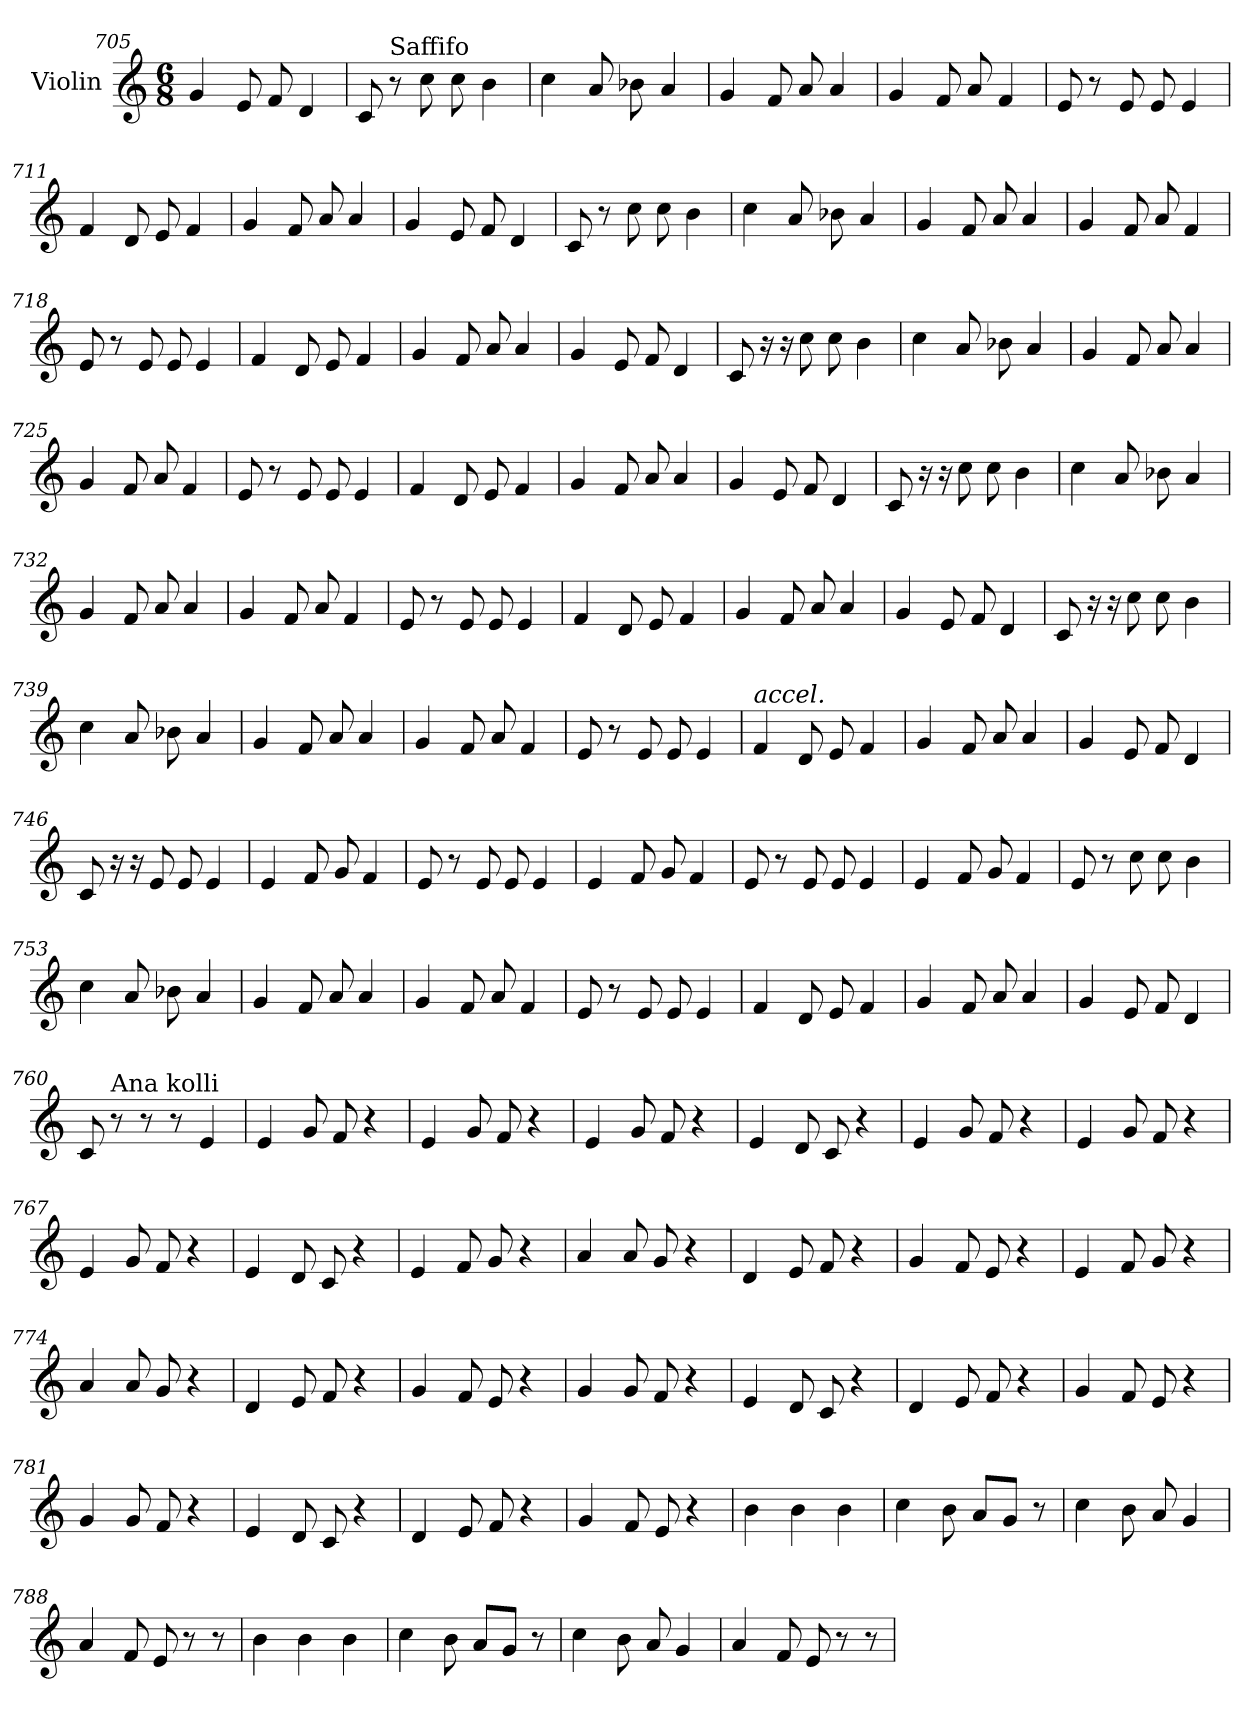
**kern
*part1
*staff1
*I"Violin
*clefG2
*k[]
*M6/8
=705
4g/
8e/
8f/
4d/
!!LO:LB:g=z
=706
8c/
!LO:TX:a:t=Saffifo
8r
8cc\
8cc\
4b\
=707
4cc\
8a/
8b-X\
4a/
=708
4g/
8f/
8a/
4a/
=709
4g/
8f/
8a/
4f/
=710
8e/
8r
8e/
8e/
4e/
=711
4f/
8d/
8e/
4f/
!!LO:LB:g=z
=712
4g/
8f/
8a/
4a/
=713
4g/
8e/
8f/
4d/
=714
8c/
8r
8cc\
8cc\
4b\
=715
4cc\
8a/
8b-X\
4a/
=716
4g/
8f/
8a/
4a/
=717
4g/
8f/
8a/
4f/
!!LO:LB:g=z
=718
8e/
8r
8e/
8e/
4e/
=719
4f/
8d/
8e/
4f/
=720
4g/
8f/
8a/
4a/
=721
4g/
8e/
8f/
4d/
=722
8c/
16r
16r
8cc\
8cc\
4b\
=723
4cc\
8a/
8b-X\
4a/
!!LO:LB:g=z
=724
4g/
8f/
8a/
4a/
=725
4g/
8f/
8a/
4f/
=726
8e/
8r
8e/
8e/
4e/
=727
4f/
8d/
8e/
4f/
=728
4g/
8f/
8a/
4a/
=729
4g/
8e/
8f/
4d/
!!LO:PB:g=z
=730
8c/
16r
16r
8cc\
8cc\
4b\
=731
4cc\
8a/
8b-X\
4a/
=732
4g/
8f/
8a/
4a/
=733
4g/
8f/
8a/
4f/
=734
8e/
8r
8e/
8e/
4e/
=735
4f/
8d/
8e/
4f/
!!LO:LB:g=z
=736
4g/
8f/
8a/
4a/
=737
4g/
8e/
8f/
4d/
=738
8c/
16r
16r
8cc\
8cc\
4b\
=739
4cc\
8a/
8b-X\
4a/
=740
4g/
8f/
8a/
4a/
=741
4g/
8f/
8a/
4f/
!!LO:LB:g=z
=742
8e/
8r
8e/
8e/
4e/
=743
!LO:TX:a:i:t=accel.
4f/
8d/
8e/
4f/
=744
4g/
8f/
8a/
4a/
=745
4g/
8e/
8f/
4d/
=746
8c/
16r
16r
8e/
8e/
4e/
=747
4e/
8f/
8g/
4f/
!!LO:LB:g=z
=748
8e/
8r
8e/
8e/
4e/
=749
4e/
8f/
8g/
4f/
=750
8e/
8r
8e/
8e/
4e/
=751
4e/
8f/
8g/
4f/
=752
8e/
8r
8cc\
8cc\
4b\
=753
4cc\
8a/
8b-X\
4a/
!!LO:LB:g=z
=754
4g/
8f/
8a/
4a/
=755
4g/
8f/
8a/
4f/
=756
8e/
8r
8e/
8e/
4e/
=757
4f/
8d/
8e/
4f/
=758
4g/
8f/
8a/
4a/
=759
4g/
8e/
8f/
4d/
!!LO:LB:g=z
=760
*MM140
8c/
!LO:TX:a:t=Ana kolli
8r
8r
8r
4e/
=761
4e/
8g/
8f/
4r
=762
4e/
8g/
8f/
4r
=763
4e/
8g/
8f/
4r
=764
4e/
8d/
8c/
4r
=765
4e/
8g/
8f/
4r
=766
4e/
8g/
8f/
4r
!!LO:LB:g=z
=767
4e/
8g/
8f/
4r
=768
4e/
8d/
8c/
4r
=769
4e/
8f/
8g/
4r
=770
4a/
8a/
8g/
4r
=771
4d/
8e/
8f/
4r
=772
4g/
8f/
8e/
4r
=773
4e/
8f/
8g/
4r
!!LO:LB:g=z
=774
4a/
8a/
8g/
4r
=775
4d/
8e/
8f/
4r
=776
4g/
8f/
8e/
4r
=777
4g/
8g/
8f/
4r
=778
4e/
8d/
8c/
4r
=779
4d/
8e/
8f/
4r
=780
4g/
8f/
8e/
4r
!!LO:PB:g=z
=781
4g/
8g/
8f/
4r
=782
4e/
8d/
8c/
4r
=783
4d/
8e/
8f/
4r
=784
4g/
8f/
8e/
4r
=785
4b\
4b\
4b\
=786
4cc\
8b\
8a/L
8g/J
8r
=787
4cc\
8b\
8a/
4g/
!!LO:LB:g=z
=788
4a/
8f/
8e/
8r
8r
=789
4b\
4b\
4b\
=790
4cc\
8b\
8a/L
8g/J
8r
=791
4cc\
8b\
8a/
4g/
=792
4a/
8f/
8e/
8r
8r
=
*-
